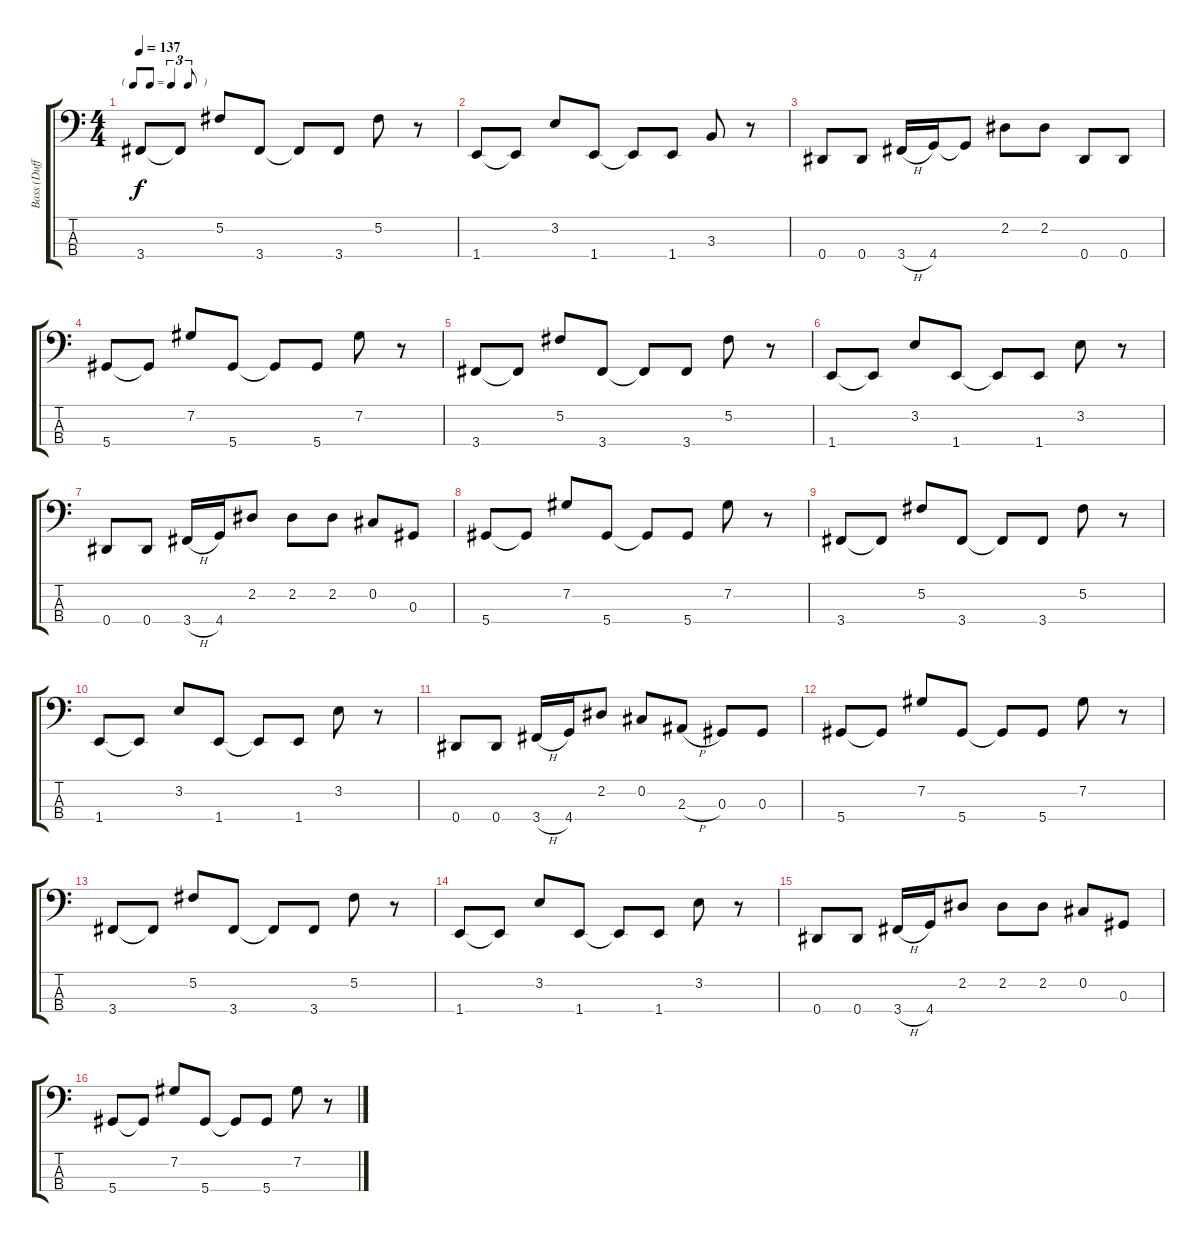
\track ("Bass (Duff)" "Bass (Duff") {instrument electricbassfinger}
\staff {score tabs}
\tuning (Gb2 Db2 Ab1 Eb1) {hide}
\ts (4 4)
\tf triplet8th
\tempo 137
\clef f4
\ks c
3.4.8{dy f} 3.4{t}.8 5.2.8 3.4.8 3.4{t}.8 3.4.8 5.2.8 r.8 |
1.4.8 1.4{t}.8 3.2.8 1.4.8 1.4{t}.8 1.4.8 3.3.8 r.8 |
0.4.8 0.4.8 3.4{h}.16 4.4.16 4.4{t}.8 2.2.8 2.2.8 0.4.8 0.4.8 |
5.4.8 5.4{t}.8 7.2.8 5.4.8 5.4{t}.8 5.4.8 7.2.8 r.8 |
3.4.8 3.4{t}.8 5.2.8 3.4.8 3.4{t}.8 3.4.8 5.2.8 r.8 |
1.4.8 1.4{t}.8 3.2.8 1.4.8 1.4{t}.8 1.4.8 3.2.8 r.8 |
0.4.8 0.4.8 3.4{h}.16 4.4.16 2.2.8 2.2.8 2.2.8 0.2.8 0.3.8 |
5.4.8 5.4{t}.8 7.2.8 5.4.8 5.4{t}.8 5.4.8 7.2.8 r.8 |
3.4.8 3.4{t}.8 5.2.8 3.4.8 3.4{t}.8 3.4.8 5.2.8 r.8 |
1.4.8 1.4{t}.8 3.2.8 1.4.8 1.4{t}.8 1.4.8 3.2.8 r.8 |
0.4.8 0.4.8 3.4{h}.16 4.4.16 2.2.8 0.2.8 2.3{h}.8 0.3.8 0.3.8 |
5.4.8 5.4{t}.8 7.2.8 5.4.8 5.4{t}.8 5.4.8 7.2.8 r.8 |
3.4.8 3.4{t}.8 5.2.8 3.4.8 3.4{t}.8 3.4.8 5.2.8 r.8 |
1.4.8 1.4{t}.8 3.2.8 1.4.8 1.4{t}.8 1.4.8 3.2.8 r.8 |
0.4.8 0.4.8 3.4{h}.16 4.4.16 2.2.8 2.2.8 2.2.8 0.2.8 0.3.8 |
5.4.8 5.4{t}.8 7.2.8 5.4.8 5.4{t}.8 5.4.8 7.2.8 r.8
